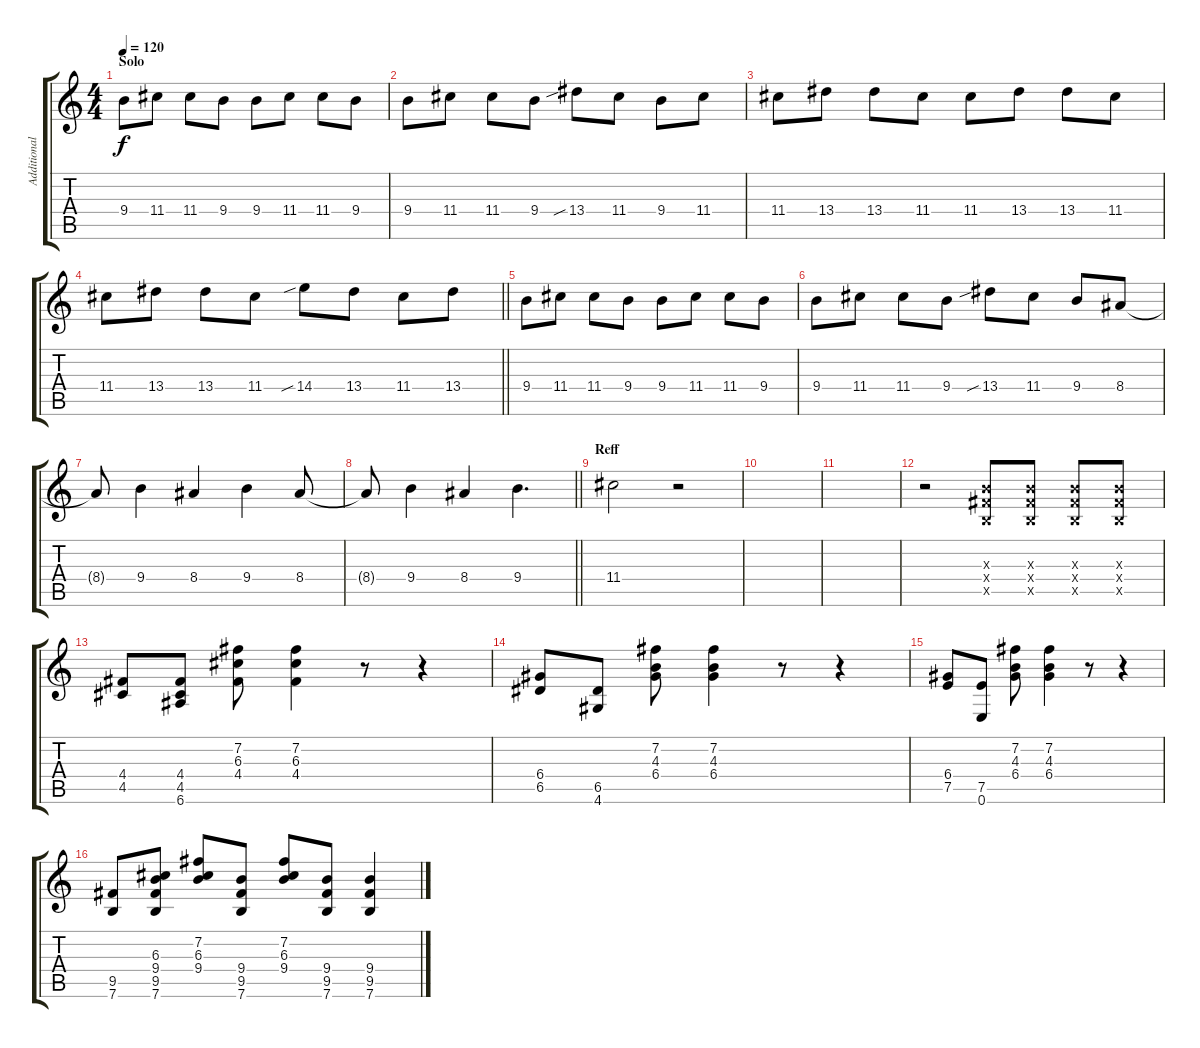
\track ("Additional Guitar" "Additional") {instrument electricguitarclean}
\staff {score tabs}
\tuning (E4 B3 G3 D3 A2 E2) {hide}
\ts (4 4)
\section ("" "Solo")
\tempo 120
\clef g2
\ks c
9.4.8{dy f volume 7} 11.4.8 11.4.8 9.4.8 9.4.8 11.4.8 11.4.8 9.4.8 |
9.4.8 11.4.8 11.4.8 9.4.8 13.4{sib}.8 11.4.8 9.4.8 11.4.8 |
11.4.8 13.4.8 13.4.8 11.4.8 11.4.8 13.4.8 13.4.8 11.4.8 |
\barLineRight lightlight
11.4.8 13.4.8 13.4.8 11.4.8 14.4{sib}.8 13.4.8 11.4.8 13.4.8 |
9.4.8 11.4.8 11.4.8 9.4.8 9.4.8 11.4.8 11.4.8 9.4.8 |
9.4.8 11.4.8 11.4.8 9.4.8 13.4{sib}.8 11.4.8 9.4.8 8.4.8 |
8.4{t}.8 9.4.4 8.4.4 9.4.4 8.4.8 |
\barLineRight lightlight
8.4{t}.8 9.4.4 8.4.4 9.4.4{d} |
\section ("" "Reff")
11.4.2 r.2 |
|
|
r.2 (4.3{x} 4.4{x} 2.5{x}).8 (4.3{x} 4.4{x} 2.5{x}).8 (4.3{x} 4.4{x} 2.5{x}).8 (4.3{x} 4.4{x} 2.5{x}).8 |
(4.4 4.5).8{volume 10 instrument electricguitarclean} (4.4 4.5 6.6).8 (7.2 6.3 4.4).8 (7.2 6.3 4.4).4 r.8 r.4 |
(6.4 6.5).8 (6.5 4.6).8 (7.2 4.3 6.4).8 (7.2 4.3 6.4).4 r.8 r.4 |
(6.4 7.5).8 (7.5 0.6).8 (7.2 4.3 6.4).8 (7.2 4.3 6.4).4 r.8 r.4 |
(9.5 7.6).8 (6.3 9.4 9.5 7.6).8 (7.2 6.3 9.4).8 (9.4 9.5 7.6).8 (7.2 6.3 9.4).8 (9.4 9.5 7.6).8 (9.4 9.5 7.6).4
